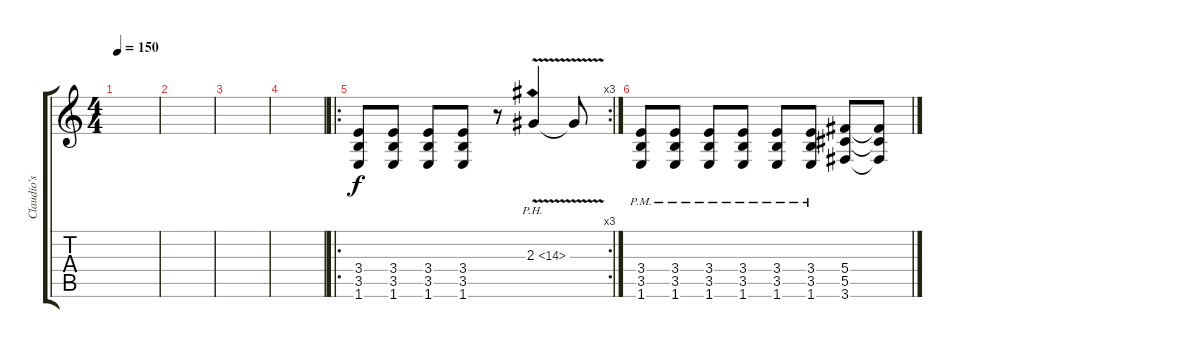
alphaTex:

\track ("Claudio's 6 string electric" "Claudio's ") {instrument distortionguitar}
\staff {score tabs}
\tuning (Eb4 Bb3 Gb3 Db3 Ab2 Eb2) {hide}
\ts (4 4)
\tempo 150
\clef g2
\ks c
|
|
|
|
\ro
\rc 3
(3.4 3.5 1.6).8 (3.4 3.5 1.6).8 (3.4 3.5 1.6).8 (3.4 3.5 1.6).8 r.8 2.3{ph 12 v}.4 2.3{t}.8 |
(3.4{pm} 3.5{pm} 1.6{pm}).8 (3.4{pm} 3.5{pm} 1.6{pm}).8 (3.4{pm} 3.5{pm} 1.6{pm}).8 (3.4{pm} 3.5{pm} 1.6{pm}).8 (3.4{pm} 3.5{pm} 1.6{pm}).8 (3.4{pm} 3.5{pm} 1.6{pm}).8 (5.4 5.5 3.6).8 (5.4{t} 5.5{t} 3.6{t}).8
